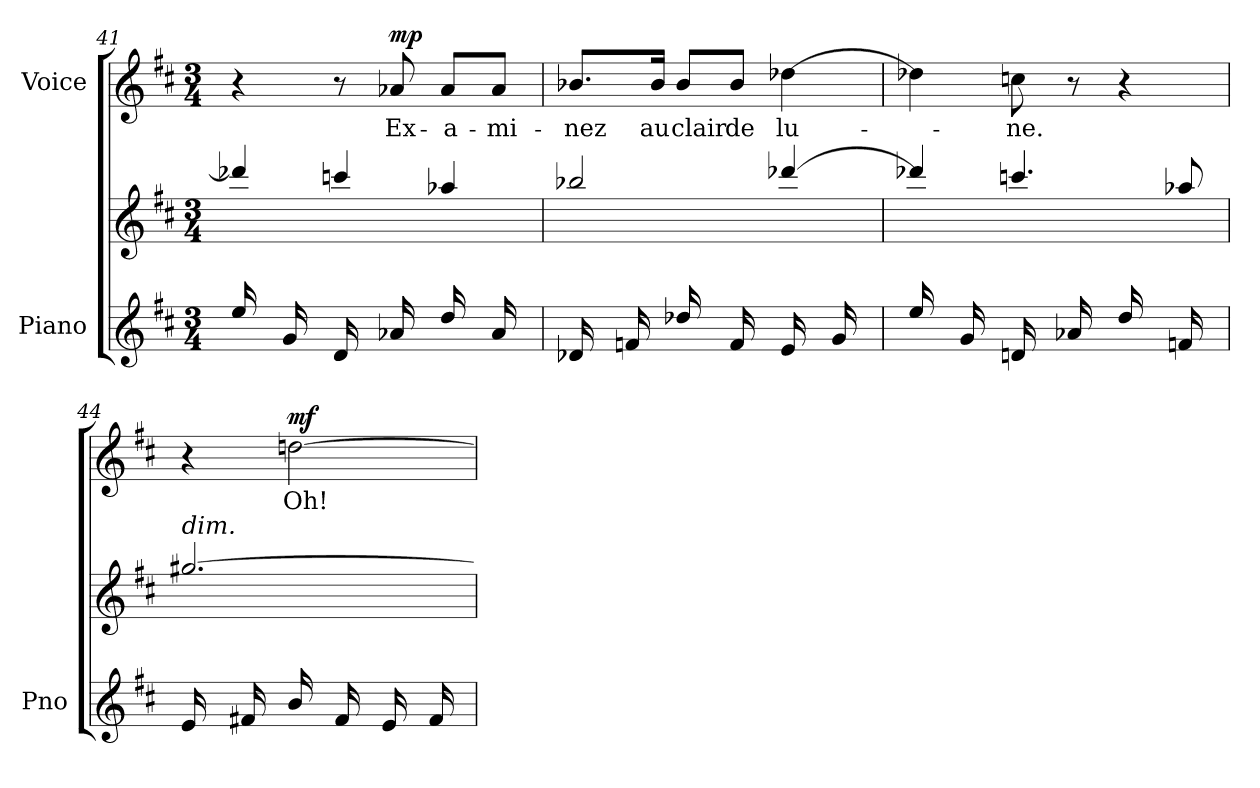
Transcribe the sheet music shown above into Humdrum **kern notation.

**kern	**kern	**dynam	**kern	**text	**dynam
*part2	*part2	*part2	*part1	*part1	*part1
*staff3	*staff2	*staff2/3	*staff1	*staff1	*staff1
*I"Piano	*	*	*I"Voice	*	*
*I'Pno	*	*	*	*	*
*clefG2	*clefG2	*	*clefG2	*	*
*k[f#c#]	*k[f#c#]	*	*k[f#c#]	*	*
*M3/4	*M3/4	*	*M3/4	*	*
=41	=41	=41	=41	=41	=41
*	*^	*	*	*	*
16ee/LL	4ddd-X/]	16ryy	.	4r	.	.
16ryy	.	16gg\	.	.	.	.
16g/	.	16ryy	.	.	.	.
16ryy	.	16b-X\JJ	.	.	.	.
16d/LL	4cccn/	16ryy	.	8r	.	.
16ryy	.	16ffn\	.	.	.	.
!	!	!	!	!	!LO:LY:b	!LO:DY:a
16a-X/	.	16ryy	.	8a-X/	Ex-	mp
16ryy	.	16ccn\JJ	.	.	.	.
!	!	!	!	!	!LO:LY:b	!
16dd/LL	4aa-X/	16ryy	.	8a-/L	-a-	.
16ryy	.	16ff\	.	.	.	.
!	!	!	!	!	!LO:LY:b	!
16a-/	.	16ryy	.	8a-/J	-mi-	.
16ryy	.	16cc\JJ	.	.	.	.
=42	=42	=42	=42	=42	=42	=42
!	!	!	!LO:DY:a	!	!LO:LY:b	!
!	!	!	!LO:DY:n=1:a	!	!	!
16d-X/LL	2bb-X/	16ryy	other-dynamics f	8.b-X/L	-nez	.
16ryy	.	16ffn\	.	.	.	.
16fn/	.	16ryy	.	.	.	.
!	!	!	!	!	!LO:LY:b	!
16ryy	.	16b-X\JJ	.	16b-/Jk	au	.
!	!	!	!	!	!LO:LY:b	!
16dd-X/LL	.	16ryy	.	8b-/L	clair	.
16ryy	.	16ff\	.	.	.	.
!	!	!	!	!	!LO:LY:b	!
16f/	.	16ryy	.	8b-/J	de	.
16ryy	.	16b-\JJ	.	.	.	.
!	!	!	!	!	!LO:LY:b	!
16e/LL	[4ddd-X/	16ryy	.	[4dd-X\	lu-	.
16ryy	.	16gg\	.	.	.	.
16g/	.	16ryy	.	.	.	.
16ryy	.	16b-\JJ	.	.	.	.
!!LO:LB:g=z
=43	=43	=43	=43	=43	=43	=43
16ee/LL	4ddd-X/]	16ryy	.	4dd-X\]	.	.
16ryy	.	16gg\	.	.	.	.
16g/	.	16ryy	.	.	.	.
16ryy	.	16b-X\JJ	.	.	.	.
!	!	!	!	!	!LO:LY:b	!
16dn/LL	4.cccn/	16ryy	.	8ccn\	-ne.	.
16ryy	.	16ffn\	.	.	.	.
16a-X/	.	16ryy	.	8r	.	.
16ryy	.	16ccn\JJ	.	.	.	.
16dd/LL	.	16ryy	.	4r	.	.
16ryy	.	16ff\	.	.	.	.
16fn/	8aa-X/	16ryy	.	.	.	.
16ryy	.	16bn\JJ	.	.	.	.
=44	=44	=44	=44	=44	=44	=44
!	!LO:TX:a:i:t=dim.	!	!	!	!	!
16e/LL	[2.gg#X/	16ryy	.	4r	.	.
16ryy	.	16ddn\	.	.	.	.
16f#X/	.	16ryy	.	.	.	.
16ryy	.	16g#X\JJ	.	.	.	.
!	!	!	!	!	!LO:LY:b	!LO:DY:a
16b/LL	.	16ryy	.	[2ddn\	Oh!	mf
16ryy	.	16dd\	.	.	.	.
16f#/	.	16ryy	.	.	.	.
16ryy	.	16g#\JJ	.	.	.	.
16e/LL	.	16ryy	.	.	.	.
16ryy	.	16dd\	.	.	.	.
16f#/	.	16ryy	.	.	.	.
16ryy	.	16g#\JJ	.	.	.	.
*	*v	*v	*	*	*	*
=	=	=	=	=	=
*-	*-	*-	*-	*-	*-
